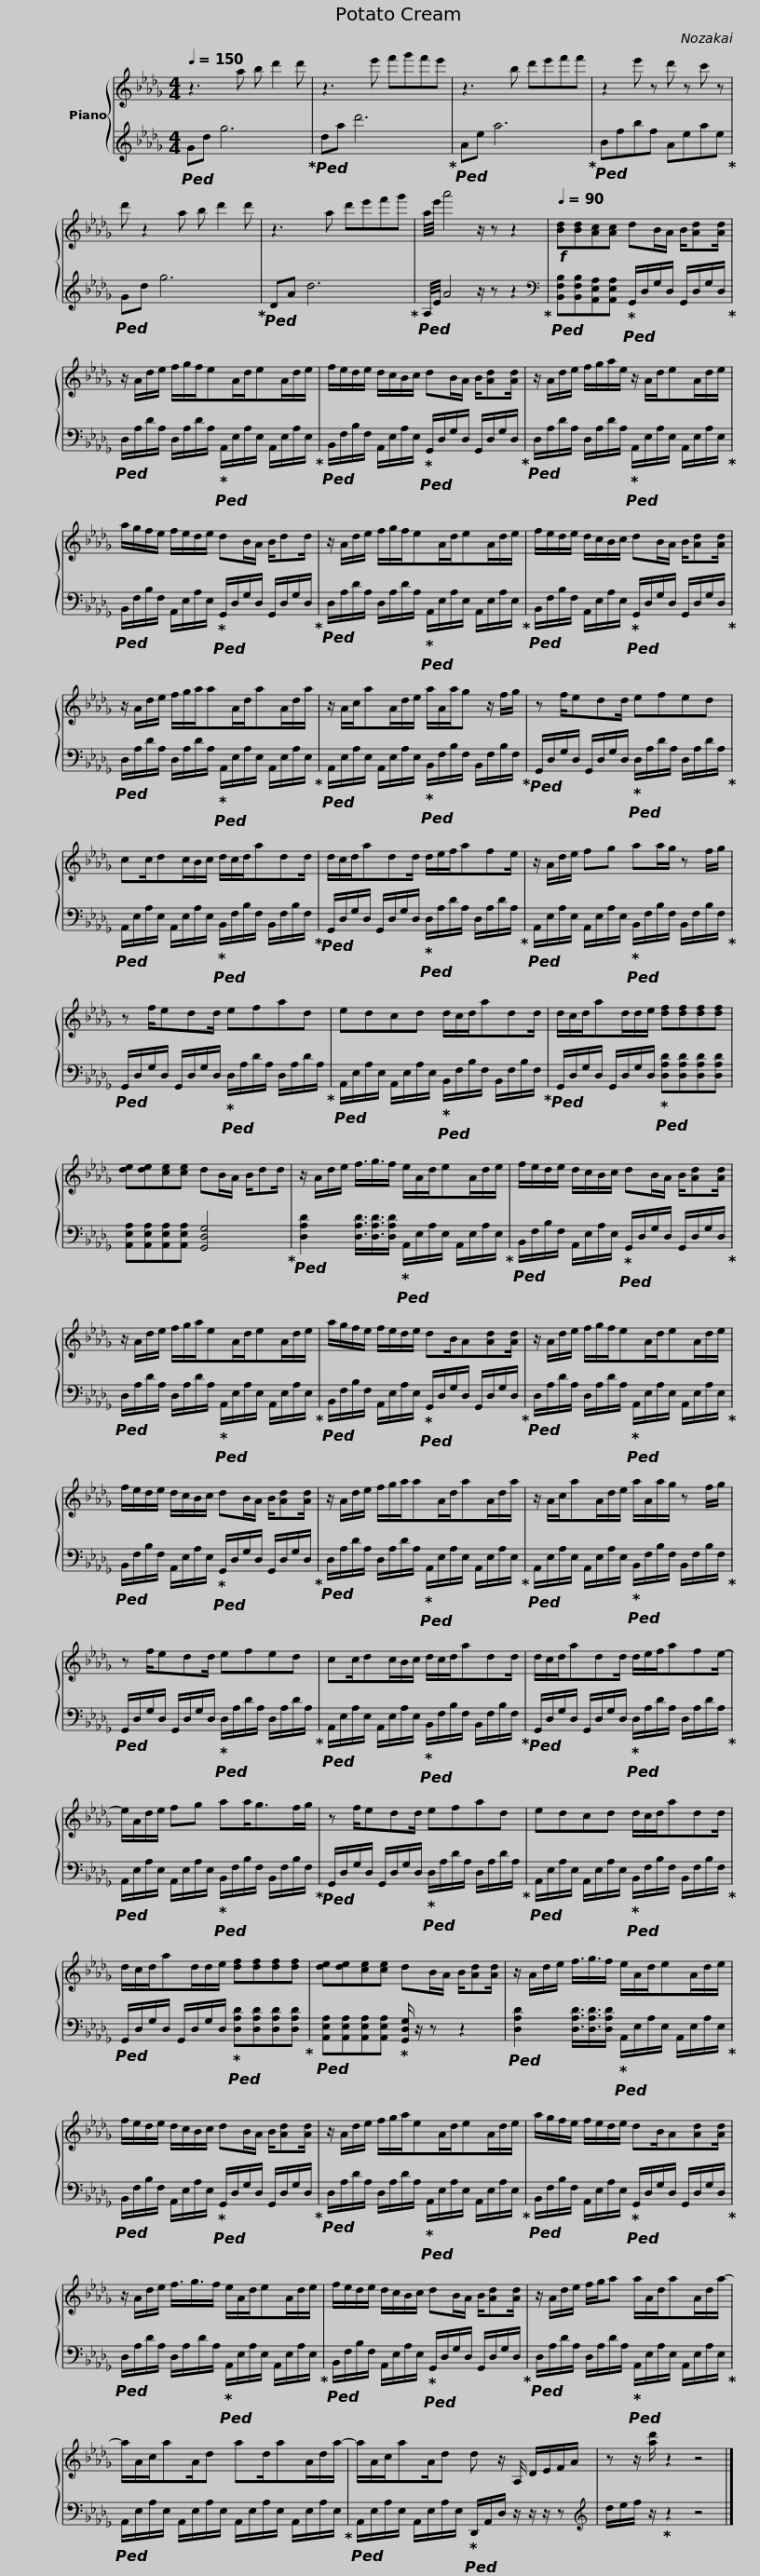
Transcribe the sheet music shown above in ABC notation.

X:1
%%score { 1 | 2 }
L:1/8
Q:1/4=150
M:4/4
I:linebreak $
K:Db
V:1 treble
V:2 treble
V:1
 z3 a b d'2 d' | z3 e' f'g'f'e' | z3 b d'e'f'f' | z2 e' z d' z c' z |$ d' z2 a b d'2 d' | %5
 z3 a d'e'f'g' | a/4e'/4 a'4 z/ z z2 |[Q:1/4=90]!f! [Bd][Bd][Ac][Ac] dB/A/ B/[Ad][Ad]/ |$ z/ A/d/e/ f/g/f/eA/d/eA/d/e/ | f/e/d/e/ d/c/B/c/ dB/A/ B/[Ad][Ad]/ |$ %10
 z/ A/d/e/ f/g/a/e/ z/ A/d/eA/d/e/ | a/g/f/e/ f/e/d/e/ dB/A/ B/dd/ |$ z/ A/d/e/ f/g/f/eA/d/eA/d/e/ | f/e/d/e/ d/c/B/c/ dB/A/ B/[Ad][Ad]/ |$ z/ A/d/e/ f/g/a/aA/d/aA/d/a/ | %15
 z/ A/c/aA/d/e/ a/A/a/g z/ f/g/ |$ z f/edd/ efed | cc/dc/B/c/ d/c/d/add/ |$ d/c/d/add/ d/e/f/afe/ | z/ A/d/e/ fg aa/g/ z f/g/ |$ %20
 z f/edd/ efad | edcd d/c/d/add/ | d/c/d/ad/d/e/ [df][df][df][df] |$ [de][de][ce][ce] dB/A/ B/dd/ | z/ A/d/e/ f3/4g3/4f/ e/A/d/eA/d/e/ | %25
 f/e/d/e/ d/c/B/c/ dB/A/ B/[Ad][Ad]/ |$ z/ A/d/e/ f/g/a/eA/d/eA/d/e/ | a/g/f/e/ f/e/d/e/ dB/A[Ad][Ad]/ |$ z/ A/d/e/ f/g/f/eA/d/eA/d/e/ | f/e/d/e/ d/c/B/c/ dB/A/ B/[Ad][Ad]/ |$ %30
 z/ A/d/e/ f/g/a/aA/d/aA/d/a/ | z/ A/c/aA/d/e/ a/A/a/g/ z f/g/ |$ z f/edd/ efed | cc/dc/B/c/ d/c/d/add/ |$ d/c/d/add/ d/e/f/afe/- | %35
 e/A/d/e/ fg aa<gf/g/ |$ z f/edd/ efad | edcd d/c/d/add/ | d/c/d/ad/d/e/ [df][df][df][df] |$ [de][de][ce][ce] dB/A/ B/[Ad][Ad]/ | %40
 z/ A/d/e/ f3/4g3/4f/ e/A/d/eA/d/e/ | f/e/d/e/ d/c/B/c/ dB/A/ B/[Ad][Ad]/ |$ z/ A/d/e/ f/g/a/eA/d/eA/d/e/ | a/g/f/e/ f/e/d/e/ dB/A[Ad][Ad]/ |$ z/ A/d/e/ f3/4g3/4f/ e/A/d/eA/d/e/ | %45
 f/e/d/e/ d/c/B/c/ dB/A/ B/[Ad][Ad]/ |$ z/ A/d/e/ f/g/a a/A/d/aA/d/a/- | a/A/c/aA/d ad/aA/d/a/- |$ a/A/c/aA/d d z/ A,/ D/E/F/A/ | z z/ [ad']/ z2 z4 |] %50
V:2
!ped! Gd g6!ped-up! |!ped! da d'6!ped-up! |!ped! Ae a6!ped-up! |!ped! Bfbf Aeae!ped-up! |$!ped! Gd g6!ped-up! | %5
!ped! DA d6!ped-up! |!ped! A,/4E/4 A4 z/ z z2!ped-up! |[K:bass]!ped! [B,,F,B,][B,,F,B,][A,,E,A,][A,,E,A,]!ped-up!!ped! G,,/D,/G,/D,/ G,,/D,/G,/D,/!ped-up! |$!ped! D,/A,/D/A,/ D,/A,/D/A,/!ped-up!!ped! A,,/E,/A,/E,/ A,,/E,/A,/E,/!ped-up! |!ped! B,,/F,/B,/F,/ A,,/E,/A,/E,/!ped-up!!ped! G,,/D,/G,/D,/ G,,/D,/G,/D,/!ped-up! |$ %10
!ped! D,/A,/D/A,/ D,/A,/D/A,/!ped-up!!ped! A,,/E,/A,/E,/ A,,/E,/A,/E,/!ped-up! |!ped! B,,/F,/B,/F,/ A,,/E,/A,/E,/!ped-up!!ped! G,,/D,/G,/D,/ G,,/D,/G,/D,/!ped-up! |$!ped! D,/A,/D/A,/ D,/A,/D/A,/!ped-up!!ped! A,,/E,/A,/E,/ A,,/E,/A,/E,/!ped-up! |!ped! B,,/F,/B,/F,/ A,,/E,/A,/E,/!ped-up!!ped! G,,/D,/G,/D,/ G,,/D,/G,/D,/!ped-up! |$!ped! D,/A,/D/A,/ D,/A,/D/A,/!ped-up!!ped! A,,/E,/A,/E,/ A,,/E,/A,/E,/!ped-up! | %15
!ped! A,,/E,/A,/E,/ A,,/E,/A,/E,/!ped-up!!ped! B,,/F,/B,/F,/ B,,/F,/B,/F,/!ped-up! |$!ped! G,,/D,/G,/D,/ G,,/D,/G,/D,/!ped-up!!ped! D,/A,/D/A,/ D,/A,/D/A,/!ped-up! |!ped! A,,/E,/A,/E,/ A,,/E,/A,/E,/!ped-up!!ped! B,,/F,/B,/F,/ B,,/F,/B,/F,/!ped-up! |$!ped! G,,/D,/G,/D,/ G,,/D,/G,/D,/!ped-up!!ped! D,/A,/D/A,/ D,/A,/D/A,/!ped-up! |!ped! A,,/E,/A,/E,/ A,,/E,/A,/E,/!ped-up!!ped! B,,/F,/B,/F,/ B,,/F,/B,/F,/!ped-up! |$ %20
!ped! G,,/D,/G,/D,/ G,,/D,/G,/D,/!ped-up!!ped! D,/A,/D/A,/ D,/A,/D/A,/!ped-up! |!ped! A,,/E,/A,/E,/ A,,/E,/A,/E,/!ped-up!!ped! B,,/F,/B,/F,/ B,,/F,/B,/F,/!ped-up! |!ped! G,,/D,/G,/D,/ G,,/D,/G,/D,/!ped-up!!ped! [D,A,D][D,A,D][D,A,D][D,A,D] |$ [A,,E,A,][A,,E,A,][A,,E,A,][A,,E,A,] [G,,D,G,]4!ped-up! |!ped! [D,A,D]2 [D,A,D]3/4[D,A,D]3/4[D,A,D]/!ped-up!!ped! A,,/E,/A,/E,/ A,,/E,/A,/E,/!ped-up! | %25
!ped! B,,/F,/B,/F,/ A,,/E,/A,/E,/!ped-up!!ped! G,,/D,/G,/D,/ G,,/D,/G,/D,/!ped-up! |$!ped! D,/A,/D/A,/ D,/A,/D/A,/!ped-up!!ped! A,,/E,/A,/E,/ A,,/E,/A,/E,/!ped-up! |!ped! B,,/F,/B,/F,/ A,,/E,/A,/E,/!ped-up!!ped! G,,/D,/G,/D,/ G,,/D,/G,/D,/!ped-up! |$!ped! D,/A,/D/A,/ D,/A,/D/A,/!ped-up!!ped! A,,/E,/A,/E,/ A,,/E,/A,/E,/!ped-up! |!ped! B,,/F,/B,/F,/ A,,/E,/A,/E,/!ped-up!!ped! G,,/D,/G,/D,/ G,,/D,/G,/D,/!ped-up! |$ %30
!ped! D,/A,/D/A,/ D,/A,/D/A,/!ped-up!!ped! A,,/E,/A,/E,/ A,,/E,/A,/E,/!ped-up! |!ped! A,,/E,/A,/E,/ A,,/E,/A,/E,/!ped-up!!ped! B,,/F,/B,/F,/ B,,/F,/B,/F,/!ped-up! |$!ped! G,,/D,/G,/D,/ G,,/D,/G,/D,/!ped-up!!ped! D,/A,/D/A,/ D,/A,/D/A,/!ped-up! |!ped! A,,/E,/A,/E,/ A,,/E,/A,/E,/!ped-up!!ped! B,,/F,/B,/F,/ B,,/F,/B,/F,/!ped-up! |$!ped! G,,/D,/G,/D,/ G,,/D,/G,/D,/!ped-up!!ped! D,/A,/D/A,/ D,/A,/D/A,/!ped-up! | %35
!ped! A,,/E,/A,/E,/ A,,/E,/A,/E,/!ped-up!!ped! B,,/F,/B,/F,/ B,,/F,/B,/F,/!ped-up! |$!ped! G,,/D,/G,/D,/ G,,/D,/G,/D,/!ped-up!!ped! D,/A,/D/A,/ D,/A,/D/A,/!ped-up! |!ped! A,,/E,/A,/E,/ A,,/E,/A,/E,/!ped-up!!ped! B,,/F,/B,/F,/ B,,/F,/B,/F,/!ped-up! |!ped! G,,/D,/G,/D,/ G,,/D,/G,/D,/!ped-up!!ped! [D,A,D][D,A,D][D,A,D][D,A,D]!ped-up! |$!ped! [A,,E,A,][A,,E,A,][A,,E,A,][A,,E,A,]!ped-up! [G,,D,G,]/ z/ z z2 | %40
!ped! [D,A,D]2 [D,A,D]3/4[D,A,D]3/4[D,A,D]/!ped-up!!ped! A,,/E,/A,/E,/ A,,/E,/A,/E,/!ped-up! |!ped! B,,/F,/B,/F,/ A,,/E,/A,/E,/!ped-up!!ped! G,,/D,/G,/D,/ G,,/D,/G,/D,/!ped-up! |$!ped! D,/A,/D/A,/ D,/A,/D/A,/!ped-up!!ped! A,,/E,/A,/E,/ A,,/E,/A,/E,/!ped-up! |!ped! B,,/F,/B,/F,/ A,,/E,/A,/E,/!ped-up!!ped! G,,/D,/G,/D,/ G,,/D,/G,/D,/!ped-up! |$!ped! D,/A,/D/A,/ D,/A,/D/A,/!ped-up!!ped! A,,/E,/A,/E,/ A,,/E,/A,/E,/!ped-up! | %45
!ped! B,,/F,/B,/F,/ A,,/E,/A,/E,/!ped-up!!ped! G,,/D,/G,/D,/ G,,/D,/G,/D,/!ped-up! |$!ped! D,/A,/D/A,/ D,/A,/D/A,/!ped-up!!ped! A,,/E,/A,/E,/ A,,/E,/A,/E,/!ped-up! |!ped! A,,/E,/A,/E,/ A,,/E,/A,/E,/ A,,/E,/A,/E,/ A,,/E,/A,/E,/!ped-up! |$!ped! A,,/E,/A,/E,/ A,,/E,/A,/E,/!ped-up!!ped! D,,/A,,/D,/ z/ z/ z/ z |[K:treble] d/e/f/ z/!ped-up! z2 z4 |] %50
